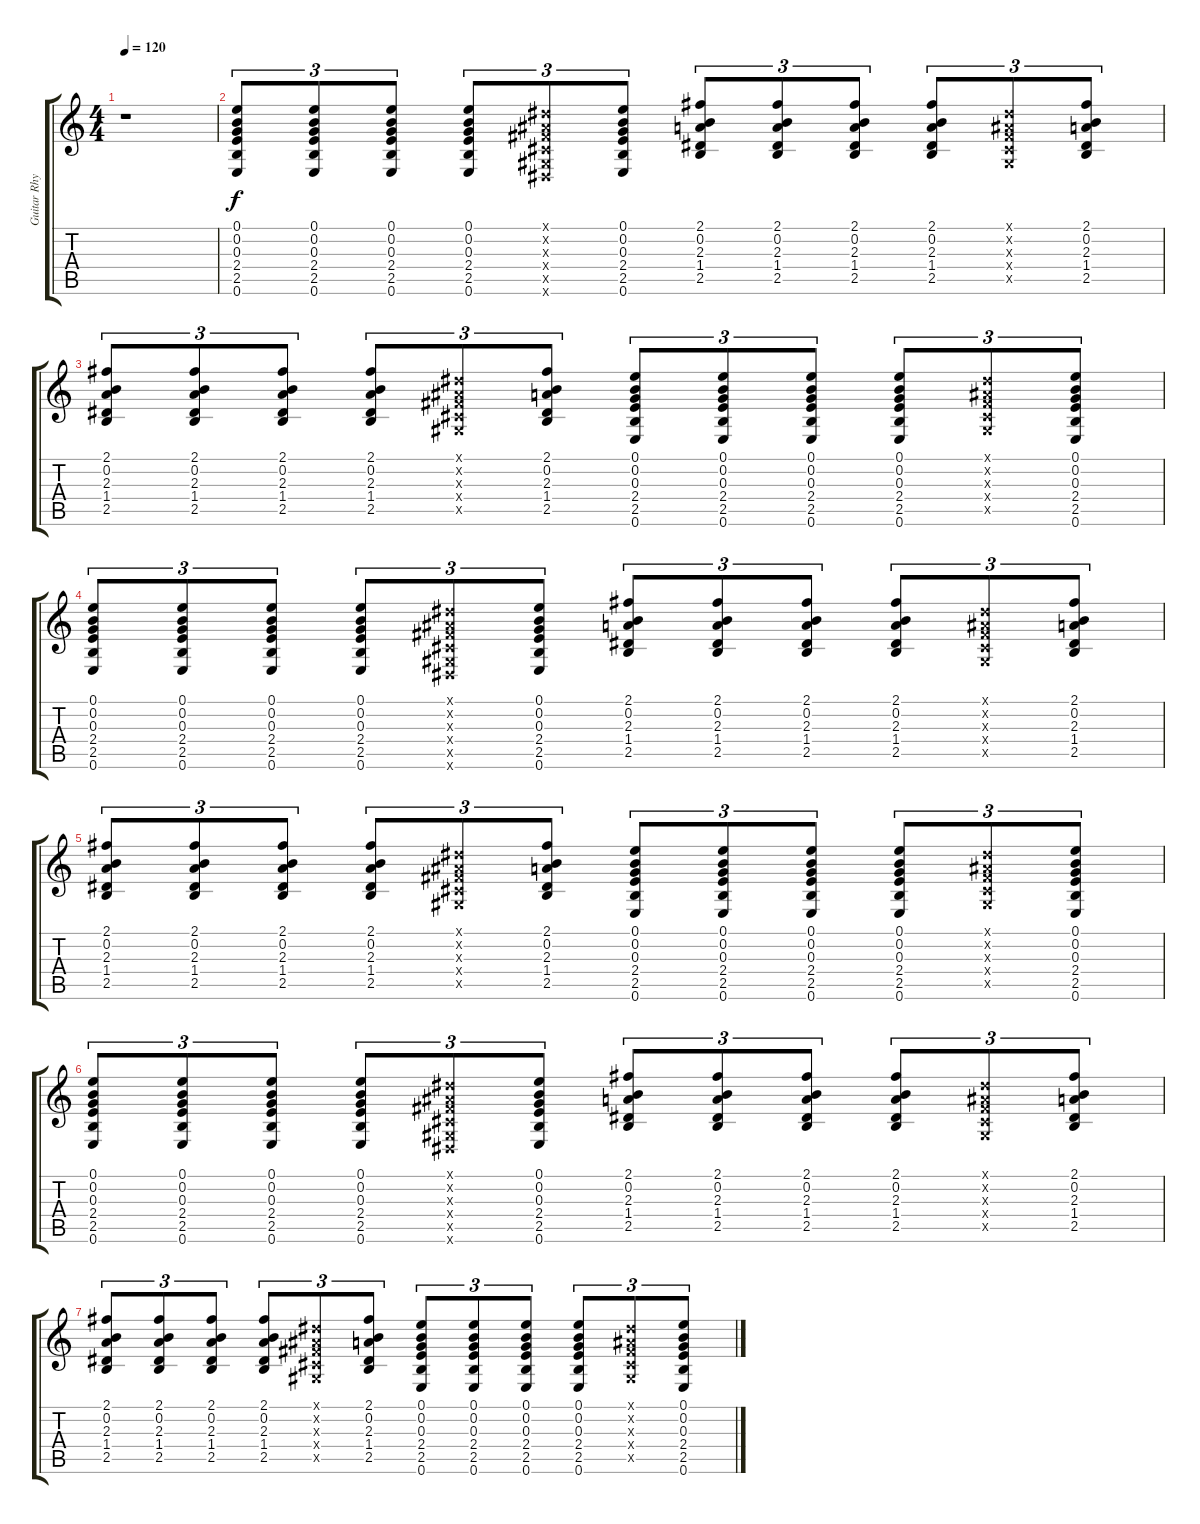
\track ("Guitar Rhythm" "Guitar Rhy") {instrument electricguitarmuted}
\staff {score tabs}
\tuning (E4 B3 G3 D3 A2 E2) {hide}
\ts (4 4)
\tempo 120
\clef g2
\ks c
r.1{dy f instrument electricguitarmuted} |
(0.1 0.2 0.3 2.4 2.5 0.6).8{tu (3 2)} (0.1 0.2 0.3 2.4 2.5 0.6).8{tu (3 2)} (0.1 0.2 0.3 2.4 2.5 0.6).8{tu (3 2)} (0.1 0.2 0.3 2.4 2.5 0.6).8{tu (3 2)} (-1.1{x} -1.2{x} -1.3{x} -1.4{x} -1.5{x} -1.6{x}).8{tu (3 2)} (0.1 0.2 0.3 2.4 2.5 0.6).8{tu (3 2)} (2.1 0.2 2.3 1.4 2.5).8{tu (3 2)} (2.1 0.2 2.3 1.4 2.5).8{tu (3 2)} (2.1 0.2 2.3 1.4 2.5).8{tu (3 2)} (2.1 0.2 2.3 1.4 2.5).8{tu (3 2)} (-1.1{x} -1.2{x} -1.3{x} -1.4{x} -1.5{x}).8{tu (3 2)} (2.1 0.2 2.3 1.4 2.5).8{tu (3 2)} |
(2.1 0.2 2.3 1.4 2.5).8{tu (3 2)} (2.1 0.2 2.3 1.4 2.5).8{tu (3 2)} (2.1 0.2 2.3 1.4 2.5).8{tu (3 2)} (2.1 0.2 2.3 1.4 2.5).8{tu (3 2)} (-1.1{x} -1.2{x} -1.3{x} -1.4{x} -1.5{x}).8{tu (3 2)} (2.1 0.2 2.3 1.4 2.5).8{tu (3 2)} (0.1 0.2 0.3 2.4 2.5 0.6).8{tu (3 2)} (0.1 0.2 0.3 2.4 2.5 0.6).8{tu (3 2)} (0.1 0.2 0.3 2.4 2.5 0.6).8{tu (3 2)} (0.1 0.2 0.3 2.4 2.5 0.6).8{tu (3 2)} (-1.1{x} -1.2{x} -1.3{x} -1.4{x} -1.5{x}).8{tu (3 2)} (0.1 0.2 0.3 2.4 2.5 0.6).8{tu (3 2)} |
(0.1 0.2 0.3 2.4 2.5 0.6).8{tu (3 2)} (0.1 0.2 0.3 2.4 2.5 0.6).8{tu (3 2)} (0.1 0.2 0.3 2.4 2.5 0.6).8{tu (3 2)} (0.1 0.2 0.3 2.4 2.5 0.6).8{tu (3 2)} (-1.1{x} -1.2{x} -1.3{x} -1.4{x} -1.5{x} -1.6{x}).8{tu (3 2)} (0.1 0.2 0.3 2.4 2.5 0.6).8{tu (3 2)} (2.1 0.2 2.3 1.4 2.5).8{tu (3 2)} (2.1 0.2 2.3 1.4 2.5).8{tu (3 2)} (2.1 0.2 2.3 1.4 2.5).8{tu (3 2)} (2.1 0.2 2.3 1.4 2.5).8{tu (3 2)} (-1.1{x} -1.2{x} -1.3{x} -1.4{x} -1.5{x}).8{tu (3 2)} (2.1 0.2 2.3 1.4 2.5).8{tu (3 2)} |
(2.1 0.2 2.3 1.4 2.5).8{tu (3 2)} (2.1 0.2 2.3 1.4 2.5).8{tu (3 2)} (2.1 0.2 2.3 1.4 2.5).8{tu (3 2)} (2.1 0.2 2.3 1.4 2.5).8{tu (3 2)} (-1.1{x} -1.2{x} -1.3{x} -1.4{x} -1.5{x}).8{tu (3 2)} (2.1 0.2 2.3 1.4 2.5).8{tu (3 2)} (0.1 0.2 0.3 2.4 2.5 0.6).8{tu (3 2)} (0.1 0.2 0.3 2.4 2.5 0.6).8{tu (3 2)} (0.1 0.2 0.3 2.4 2.5 0.6).8{tu (3 2)} (0.1 0.2 0.3 2.4 2.5 0.6).8{tu (3 2)} (-1.1{x} -1.2{x} -1.3{x} -1.4{x} -1.5{x}).8{tu (3 2)} (0.1 0.2 0.3 2.4 2.5 0.6).8{tu (3 2)} |
(0.1 0.2 0.3 2.4 2.5 0.6).8{tu (3 2)} (0.1 0.2 0.3 2.4 2.5 0.6).8{tu (3 2)} (0.1 0.2 0.3 2.4 2.5 0.6).8{tu (3 2)} (0.1 0.2 0.3 2.4 2.5 0.6).8{tu (3 2)} (-1.1{x} -1.2{x} -1.3{x} -1.4{x} -1.5{x} -1.6{x}).8{tu (3 2)} (0.1 0.2 0.3 2.4 2.5 0.6).8{tu (3 2)} (2.1 0.2 2.3 1.4 2.5).8{tu (3 2)} (2.1 0.2 2.3 1.4 2.5).8{tu (3 2)} (2.1 0.2 2.3 1.4 2.5).8{tu (3 2)} (2.1 0.2 2.3 1.4 2.5).8{tu (3 2)} (-1.1{x} -1.2{x} -1.3{x} -1.4{x} -1.5{x}).8{tu (3 2)} (2.1 0.2 2.3 1.4 2.5).8{tu (3 2)} |
(2.1 0.2 2.3 1.4 2.5).8{tu (3 2)} (2.1 0.2 2.3 1.4 2.5).8{tu (3 2)} (2.1 0.2 2.3 1.4 2.5).8{tu (3 2)} (2.1 0.2 2.3 1.4 2.5).8{tu (3 2)} (-1.1{x} -1.2{x} -1.3{x} -1.4{x} -1.5{x}).8{tu (3 2)} (2.1 0.2 2.3 1.4 2.5).8{tu (3 2)} (0.1 0.2 0.3 2.4 2.5 0.6).8{tu (3 2)} (0.1 0.2 0.3 2.4 2.5 0.6).8{tu (3 2)} (0.1 0.2 0.3 2.4 2.5 0.6).8{tu (3 2)} (0.1 0.2 0.3 2.4 2.5 0.6).8{tu (3 2)} (-1.1{x} -1.2{x} -1.3{x} -1.4{x} -1.5{x}).8{tu (3 2)} (0.1 0.2 0.3 2.4 2.5 0.6).8{tu (3 2)}
